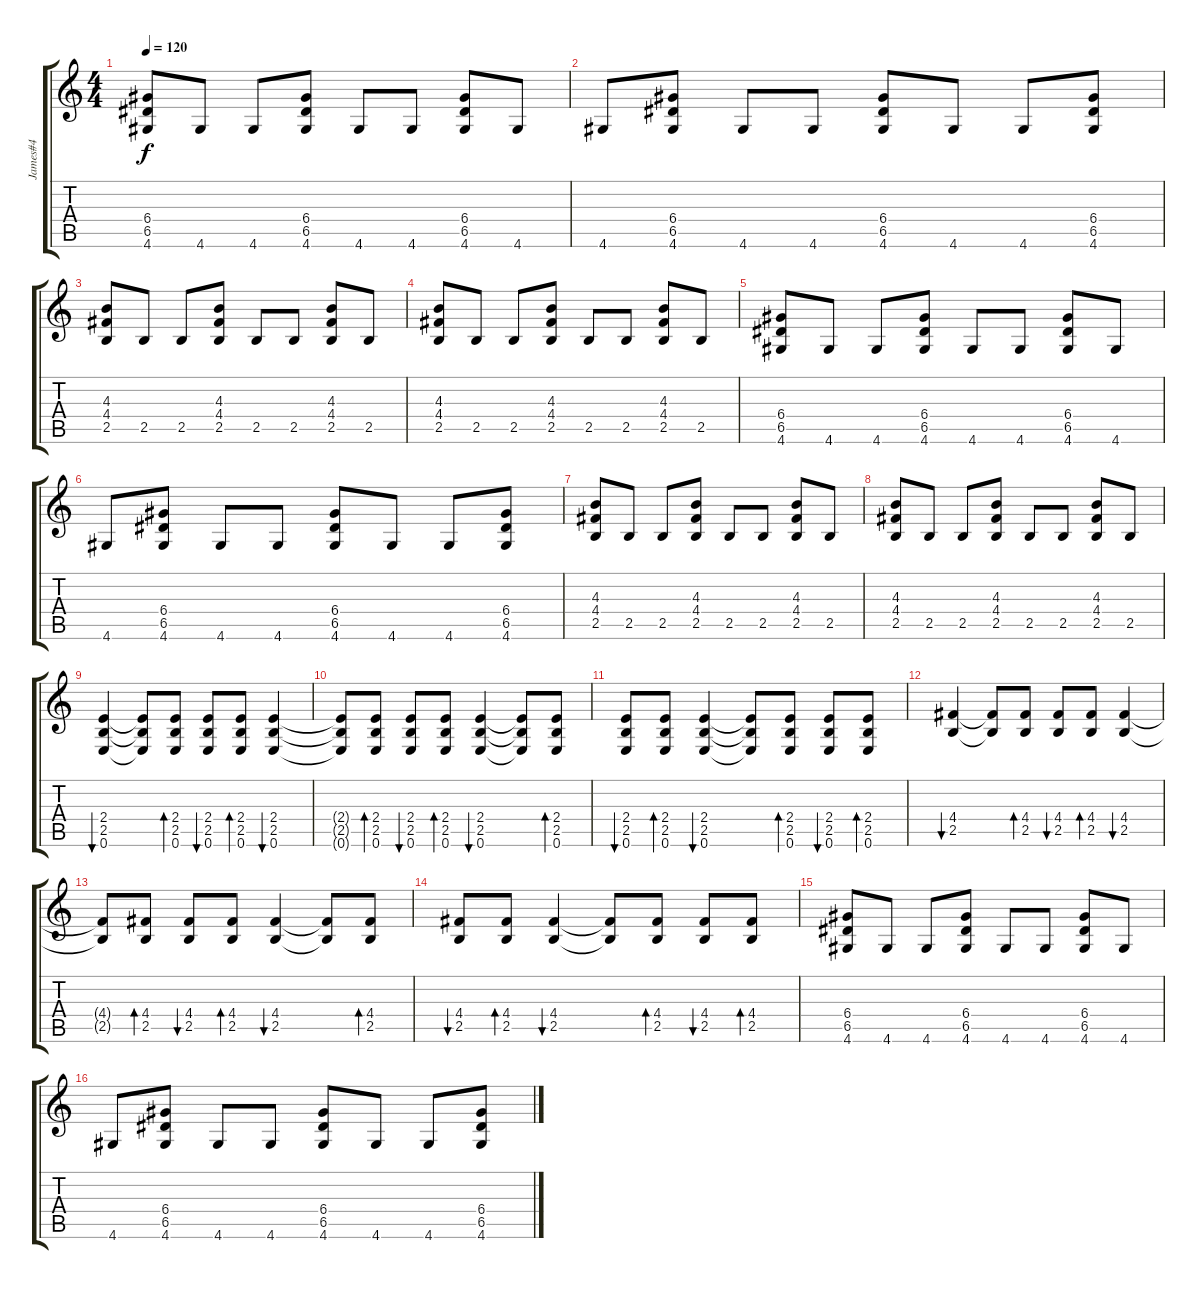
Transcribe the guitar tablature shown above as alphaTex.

\track ("James#4" "James#4") {instrument acousticguitarnylon}
\staff {score tabs}
\tuning (E4 B3 G3 D3 A2 E2) {hide}
\ts (4 4)
\tempo 120
\clef g2
\ks c
(6.4 6.5 4.6).8{dy f} 4.6.8 4.6.8 (6.4 6.5 4.6).8 4.6.8 4.6.8 (6.4 6.5 4.6).8 4.6.8 |
4.6.8 (6.4 6.5 4.6).8 4.6.8 4.6.8 (6.4 6.5 4.6).8 4.6.8 4.6.8 (6.4 6.5 4.6).8 |
(4.3 4.4 2.5).8 2.5.8 2.5.8 (4.3 4.4 2.5).8 2.5.8 2.5.8 (4.3 4.4 2.5).8 2.5.8 |
(4.3 4.4 2.5).8 2.5.8 2.5.8 (4.3 4.4 2.5).8 2.5.8 2.5.8 (4.3 4.4 2.5).8 2.5.8 |
(6.4 6.5 4.6).8 4.6.8 4.6.8 (6.4 6.5 4.6).8 4.6.8 4.6.8 (6.4 6.5 4.6).8 4.6.8 |
4.6.8 (6.4 6.5 4.6).8 4.6.8 4.6.8 (6.4 6.5 4.6).8 4.6.8 4.6.8 (6.4 6.5 4.6).8 |
(4.3 4.4 2.5).8 2.5.8 2.5.8 (4.3 4.4 2.5).8 2.5.8 2.5.8 (4.3 4.4 2.5).8 2.5.8 |
(4.3 4.4 2.5).8 2.5.8 2.5.8 (4.3 4.4 2.5).8 2.5.8 2.5.8 (4.3 4.4 2.5).8 2.5.8 |
(2.4 2.5 0.6).4{bu 120} (2.4{t} 2.5{t} 0.6{t}).8 (2.4 2.5 0.6).8{bd 120} (2.4 2.5 0.6).8{bu 120} (2.4 2.5 0.6).8{bd 120} (2.4 2.5 0.6).4{bu 120} |
(2.4{t} 2.5{t} 0.6{t}).8 (2.4 2.5 0.6).8{bd 120} (2.4 2.5 0.6).8{bu 120} (2.4 2.5 0.6).8{bd 120} (2.4 2.5 0.6).4{bu 120} (2.4{t} 2.5{t} 0.6{t}).8 (2.4 2.5 0.6).8{bd 120} |
(2.4 2.5 0.6).8{bu 120} (2.4 2.5 0.6).8{bd 120} (2.4 2.5 0.6).4{bu 120} (2.4{t} 2.5{t} 0.6{t}).8 (2.4 2.5 0.6).8{bd 120} (2.4 2.5 0.6).8{bu 120} (2.4 2.5 0.6).8{bd 120} |
(4.4 2.5).4{bu 120} (4.4{t} 2.5{t}).8 (4.4 2.5).8{bd 120} (4.4 2.5).8{bu 120} (4.4 2.5).8{bd 120} (4.4 2.5).4{bu 120} |
(4.4{t} 2.5{t}).8 (4.4 2.5).8{bd 120} (4.4 2.5).8{bu 120} (4.4 2.5).8{bd 120} (4.4 2.5).4{bu 120} (4.4{t} 2.5{t}).8 (4.4 2.5).8{bd 120} |
(4.4 2.5).8{bu 120} (4.4 2.5).8{bd 120} (4.4 2.5).4{bu 120} (4.4{t} 2.5{t}).8 (4.4 2.5).8{bd 120} (4.4 2.5).8{bu 120} (4.4 2.5).8{bd 120} |
(6.4 6.5 4.6).8 4.6.8 4.6.8 (6.4 6.5 4.6).8 4.6.8 4.6.8 (6.4 6.5 4.6).8 4.6.8 |
4.6.8 (6.4 6.5 4.6).8 4.6.8 4.6.8 (6.4 6.5 4.6).8 4.6.8 4.6.8 (6.4 6.5 4.6).8
